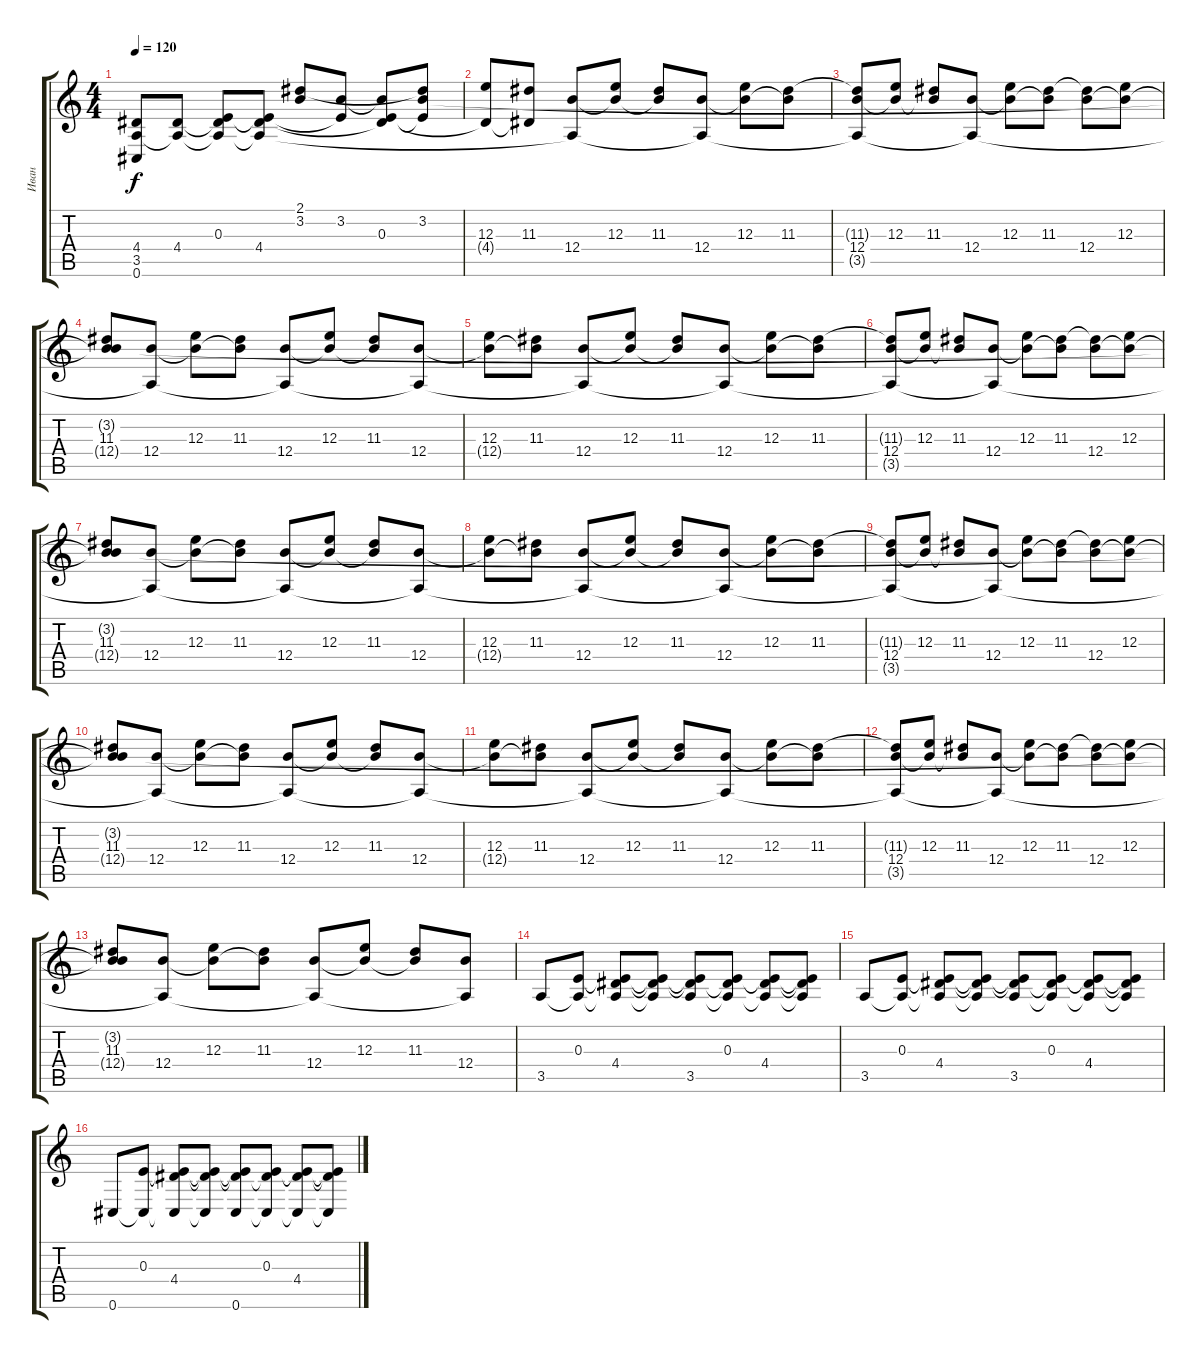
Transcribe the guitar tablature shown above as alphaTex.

\track ("Иван" "Иван") {instrument acousticguitarsteel}
\staff {score tabs}
\tuning (Db4 Ab3 E3 B2 Gb2 Db2) {hide}
\ts (4 4)
\tempo 120
\clef g2
\ks c
(4.4{t} 3.5{t} 0.6).8{dy f} (4.4 3.5{t}).8 (0.3 4.4{t} 3.5{t}).8 (0.3{t} 4.4 3.5{t}).8 (2.1 3.2{t}).8 (3.2 0.3{t}).8 (3.2{t} 0.3 4.4{t}).8 (2.1{t} 3.2 0.3{t}).8 |
(12.3 4.4{t}).8 (11.3 4.4{t}).8 (12.4 3.5{t}).8 (12.3 12.4{t}).8 (11.3 12.4{t}).8 (12.4 3.5{t}).8 (12.3 12.4{t}).8 (11.3 12.4{t}).8 |
(11.3{t} 12.4 3.5{t}).8 (12.3 12.4{t}).8 (11.3 12.4{t}).8 (12.4 3.5{t}).8 (12.3 12.4{t}).8 (11.3 12.4{t}).8 (11.3{t} 12.4).8 (12.3 12.4{t}).8 |
(3.2{t} 11.3 12.4{t}).8 (12.4 3.5{t}).8 (12.3 12.4{t}).8 (11.3 12.4{t}).8 (12.4 3.5{t}).8 (12.3 12.4{t}).8 (11.3 12.4{t}).8 (12.4 3.5{t}).8 |
(12.3 12.4{t}).8 (11.3 12.4{t}).8 (12.4 3.5{t}).8 (12.3 12.4{t}).8 (11.3 12.4{t}).8 (12.4 3.5{t}).8 (12.3 12.4{t}).8 (11.3 12.4{t}).8 |
(11.3{t} 12.4 3.5{t}).8 (12.3 12.4{t}).8 (11.3 12.4{t}).8 (12.4 3.5{t}).8 (12.3 12.4{t}).8 (11.3 12.4{t}).8 (11.3{t} 12.4).8 (12.3 12.4{t}).8 |
(3.2{t} 11.3 12.4{t}).8 (12.4 3.5{t}).8 (12.3 12.4{t}).8 (11.3 12.4{t}).8 (12.4 3.5{t}).8 (12.3 12.4{t}).8 (11.3 12.4{t}).8 (12.4 3.5{t}).8 |
(12.3 12.4{t}).8 (11.3 12.4{t}).8 (12.4 3.5{t}).8 (12.3 12.4{t}).8 (11.3 12.4{t}).8 (12.4 3.5{t}).8 (12.3 12.4{t}).8 (11.3 12.4{t}).8 |
(11.3{t} 12.4 3.5{t}).8 (12.3 12.4{t}).8 (11.3 12.4{t}).8 (12.4 3.5{t}).8 (12.3 12.4{t}).8 (11.3 12.4{t}).8 (11.3{t} 12.4).8 (12.3 12.4{t}).8 |
(3.2{t} 11.3 12.4{t}).8 (12.4 3.5{t}).8 (12.3 12.4{t}).8 (11.3 12.4{t}).8 (12.4 3.5{t}).8 (12.3 12.4{t}).8 (11.3 12.4{t}).8 (12.4 3.5{t}).8 |
(12.3 12.4{t}).8 (11.3 12.4{t}).8 (12.4 3.5{t}).8 (12.3 12.4{t}).8 (11.3 12.4{t}).8 (12.4 3.5{t}).8 (12.3 12.4{t}).8 (11.3 12.4{t}).8 |
(11.3{t} 12.4 3.5{t}).8 (12.3 12.4{t}).8 (11.3 12.4{t}).8 (12.4 3.5{t}).8 (12.3 12.4{t}).8 (11.3 12.4{t}).8 (11.3{t} 12.4).8 (12.3 12.4{t}).8 |
(3.2{t} 11.3 12.4{t}).8 (12.4 3.5{t}).8 (12.3 12.4{t}).8 (11.3 12.4{t}).8 (12.4 3.5{t}).8 (12.3 12.4{t}).8 (11.3 12.4{t}).8 (12.4 3.5{t}).8 |
3.5.8 (0.3 3.5{t}).8 (0.3{t} 4.4 3.5{t}).8 (0.3{t} 4.4{t} 3.5{t}).8 (0.3{t} 4.4{t} 3.5).8 (0.3 4.4{t} 3.5{t}).8 (0.3{t} 4.4 3.5{t}).8 (0.3{t} 4.4{t} 3.5{t}).8 |
3.5.8 (0.3 3.5{t}).8 (0.3{t} 4.4 3.5{t}).8 (0.3{t} 4.4{t} 3.5{t}).8 (0.3{t} 4.4{t} 3.5).8 (0.3 4.4{t} 3.5{t}).8 (0.3{t} 4.4 3.5{t}).8 (0.3{t} 4.4{t} 3.5{t}).8 |
0.6.8 (0.3 0.6{t}).8 (0.3{t} 4.4 0.6{t}).8 (0.3{t} 4.4{t} 0.6{t}).8 (0.3{t} 4.4{t} 0.6).8 (0.3 4.4{t} 0.6{t}).8 (0.3{t} 4.4 0.6{t}).8 (0.3{t} 4.4{t} 0.6{t}).8
